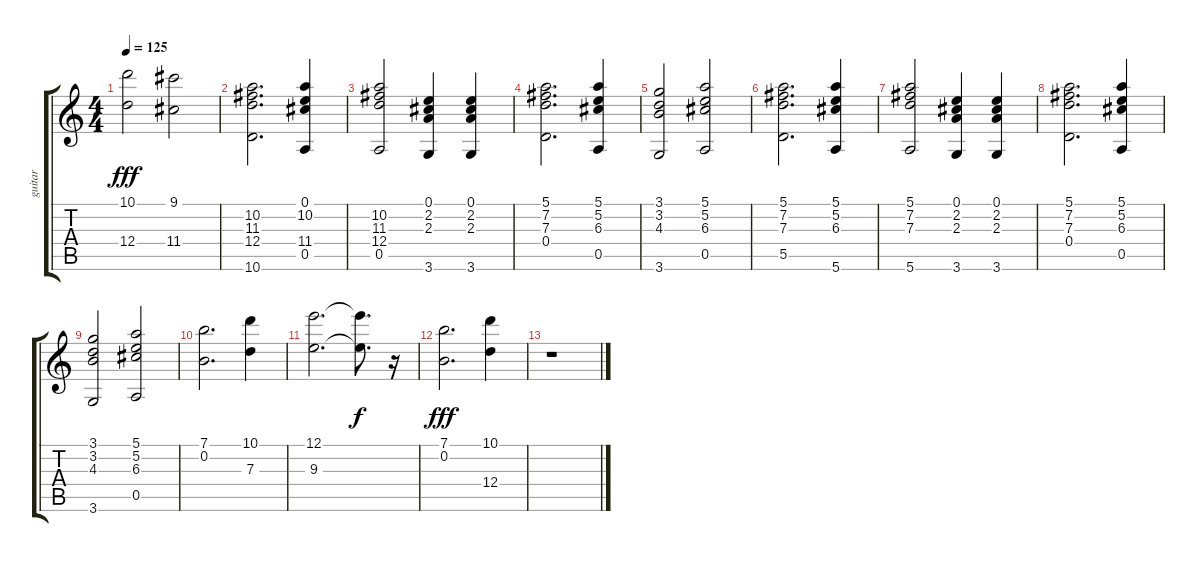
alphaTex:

\track ("guitar" "guitar") {instrument acousticguitarsteel}
\staff {score tabs}
\tuning (E4 B3 G3 D3 A2 E2) {hide}
\ts (4 4)
\tempo 125
\clef g2
\ks c
(10.1 12.4).2{dy fff} (9.1 11.4).2 |
(10.2 11.3 12.4 10.6).2{d} (0.1 10.2 11.4 0.5).4 |
(10.2 11.3 12.4 0.5).2 (0.1 2.2 2.3 3.6).4 (0.1 2.2 2.3 3.6).4 |
(5.1 7.2 7.3 0.4).2{d} (5.1 5.2 6.3 0.5).4 |
(3.1 3.2 4.3 3.6).2 (5.1 5.2 6.3 0.5).2 |
(5.1 7.2 7.3 5.5).2{d} (5.1 5.2 6.3 5.6).4 |
(5.1 7.2 7.3 5.6).2 (0.1 2.2 2.3 3.6).4 (0.1 2.2 2.3 3.6).4 |
(5.1 7.2 7.3 0.4).2{d} (5.1 5.2 6.3 0.5).4 |
(3.1 3.2 4.3 3.6).2 (5.1 5.2 6.3 0.5).2 |
(7.1 0.2).2{d volume 12} (10.1 7.3).4 |
(12.1 9.3).2{d} (12.1{t} 9.3{t}).8{d dy f} r.16 |
(7.1 0.2).2{d dy fff} (10.1 12.4).4 |
r.1
